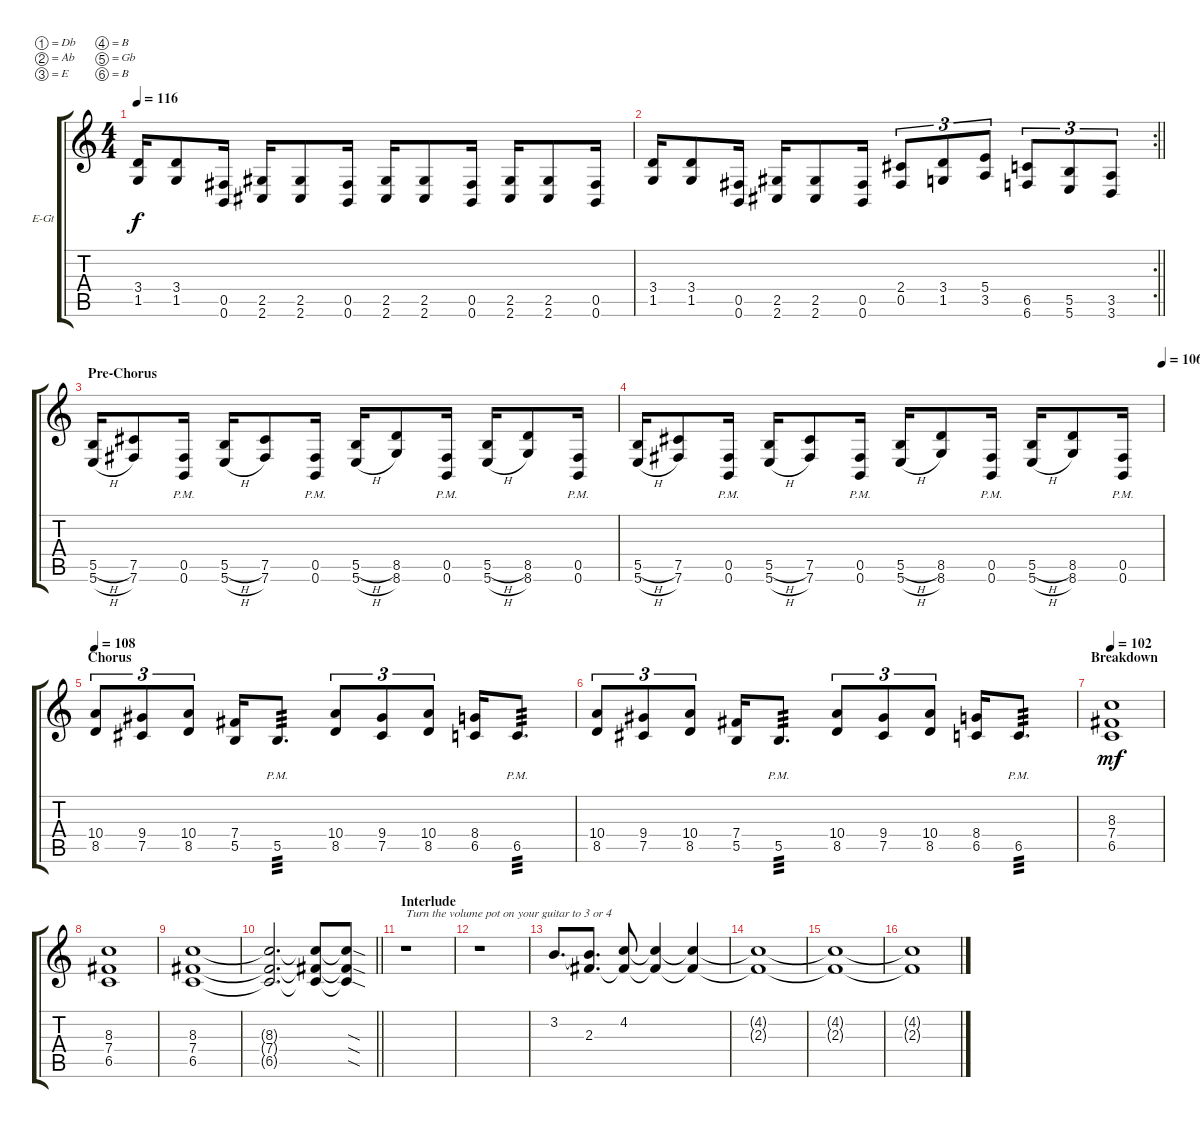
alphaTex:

\bracketExtendMode groupsimilarinstruments
\firstSystemTrackNameOrientation horizontal
\otherSystemsTrackNameOrientation horizontal
\track ("Logan Mader" "E-Gt") {instrument distortionguitar}
\staff {score tabs}
\tuning (Db4 Ab3 E3 B2 Gb2 B1)
\ts (4 4)
\tempo 116
\clef g2
\ks c
(3.4 1.5).16{dy f} (3.4 1.5).8 (0.5 0.6).16 (2.5 2.6).16 (2.5 2.6).8 (0.5 0.6).16 (2.5 2.6).16 (2.5 2.6).8 (0.5 0.6).16 (2.5 2.6).16 (2.5 2.6).8 (0.5 0.6).16 |
\rc 2
\barLineRight lightlight
(3.4 1.5).16 (3.4 1.5).8 (0.5 0.6).16 (2.5 2.6).16 (2.5 2.6).8 (0.5 0.6).16 (2.4 0.5).8{tu (3 2)} (3.4 1.5).8{tu (3 2)} (5.4 3.5).8{tu (3 2)} (6.5 6.6).8{tu (3 2)} (5.5 5.6).8{tu (3 2)} (3.5 3.6).8{tu (3 2)} |
\section ("" "Pre-Chorus")
(5.5{h} 5.6{h}).16 (7.5 7.6).8 (0.5{pm} 0.6{pm}).16 (5.5{h} 5.6{h}).16 (7.5 7.6).8 (0.5{pm} 0.6{pm}).16 (5.5{h} 5.6{h}).16 (8.5 8.6).8 (0.5{pm} 0.6{pm}).16 (5.5{h} 5.6{h}).16 (8.5 8.6).8 (0.5{pm} 0.6{pm}).16 |
\tempo (106 1)
(5.5{h} 5.6{h}).16 (7.5 7.6).8 (0.5{pm} 0.6{pm}).16 (5.5{h} 5.6{h}).16 (7.5 7.6).8 (0.5{pm} 0.6{pm}).16 (5.5{h} 5.6{h}).16 (8.5 8.6).8 (0.5{pm} 0.6{pm}).16 (5.5{h} 5.6{h}).16 (8.5 8.6).8 (0.5{pm} 0.6{pm}).16 |
\section ("" "Chorus")
\tempo 108
(10.4 8.5).8{tu (3 2)} (9.4 7.5).8{tu (3 2)} (10.4 8.5).8{tu (3 2)} (7.4 5.5).16 5.5{pm}.8{d tp 3} (10.4 8.5).8{tu (3 2)} (9.4 7.5).8{tu (3 2)} (10.4 8.5).8{tu (3 2)} (8.4 6.5).16 6.5{pm}.8{d tp 3} |
(10.4 8.5).8{tu (3 2)} (9.4 7.5).8{tu (3 2)} (10.4 8.5).8{tu (3 2)} (7.4 5.5).16 5.5{pm}.8{d tp 3} (10.4 8.5).8{tu (3 2)} (9.4 7.5).8{tu (3 2)} (10.4 8.5).8{tu (3 2)} (8.4 6.5).16 6.5{pm}.8{d tp 3} |
\section ("" "Breakdown")
\tempo 102
(8.3 7.4 6.5).1{dy mf} |
(8.3 7.4 6.5).1 |
(8.3 7.4 6.5).1 |
\barLineRight lightlight
(8.3{t} 7.4{t} 6.5{t}).2{d} (7.4{t} 8.3{t} 6.5{t}).8 (8.3{sod t} 7.4{sod t} 6.5{sod t}).8 |
\section ("" "Interlude")
r.1{txt "Turn the volume pot on your guitar to 3 or 4"} |
r.1 |
3.2.8{d} (3.2{t} 2.3).8{d} (4.2 2.3{t}).8 (4.2{t} 2.3{t}).4 (4.2{t} 2.3{t}).4 |
(4.2{t} 2.3{t}).1 |
(2.3{t} 4.2{t}).1 |
(2.3{t} 4.2{t}).1
